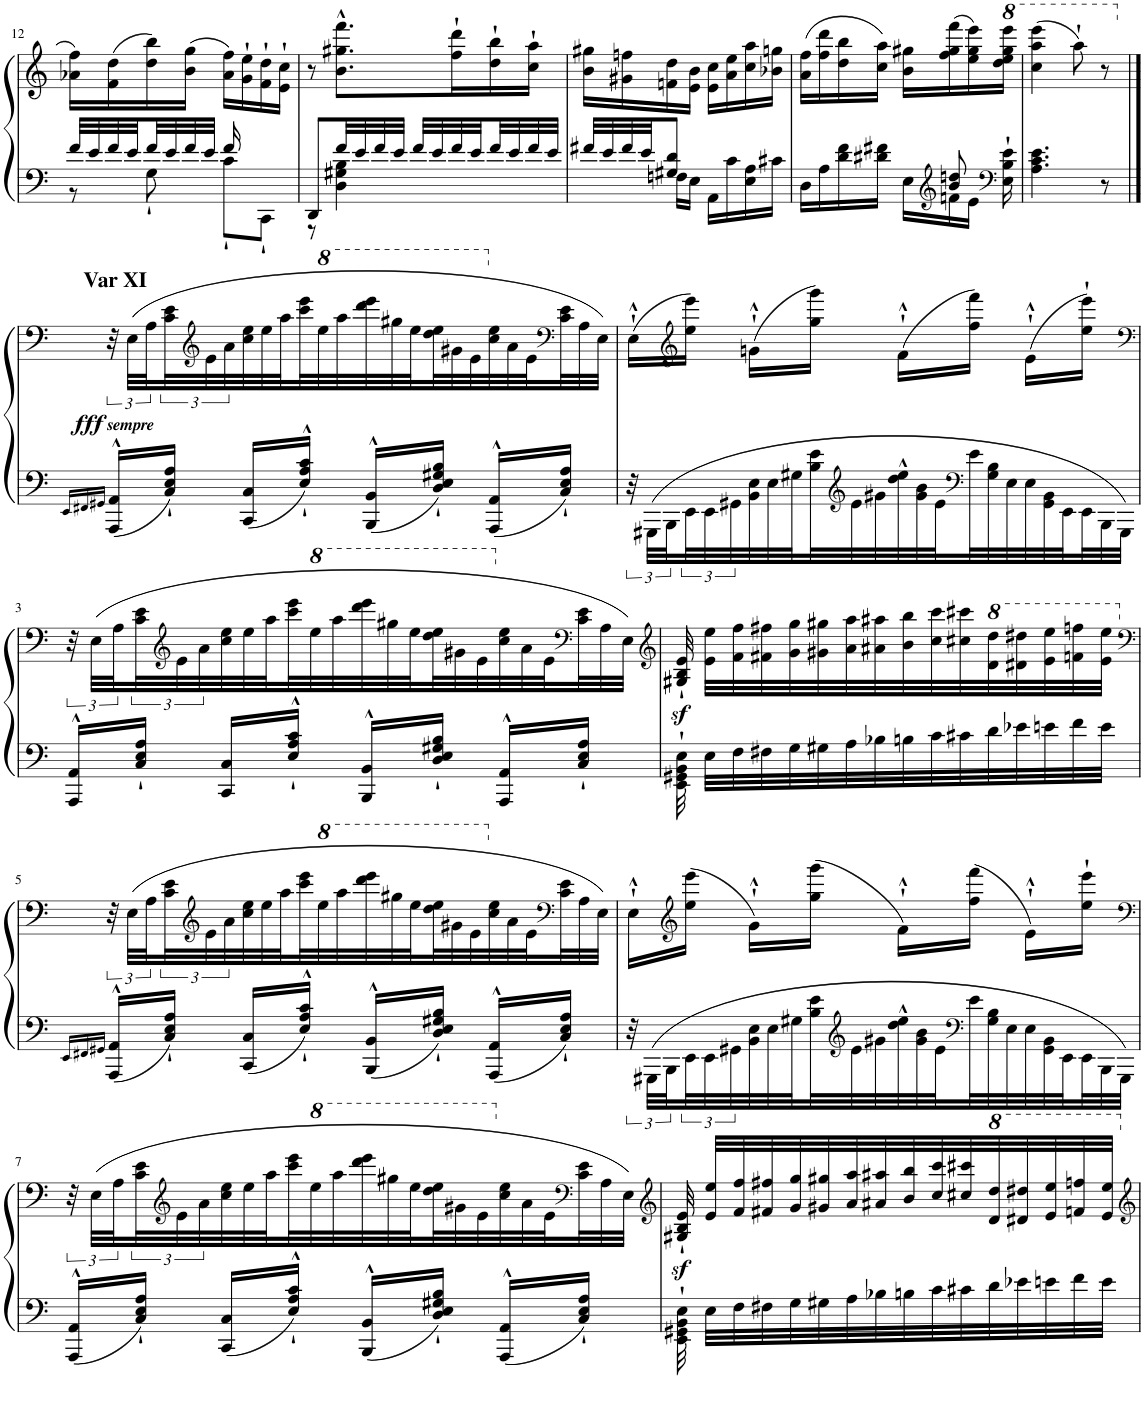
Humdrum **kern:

**kern	**kern	**dynam
*part1	*part1	*part1
*staff2	*staff1	*staff1/2
*I"Piano	*	*
*I'Pno.	*	*
!!LO:PB:g=z
*clefF4	*clefG2	*
*k[]	*k[]	*
*M2/4	*M2/4	*
=12	=12	=12
*^	*	*
32f/LLL	8r	16a-X\ 16ff\LL	.
32e/	.	.	.
32f/	.	(16f\ 16dd\	.
32e/	.	.	.
32f/	8G`\	16dd\ 16bb\)	.
32e/	.	.	.
32f/	.	(16b\ 16gg\JJ	.
32e/JJJ	.	.	.
8c`\L	16f/	16a-\ 16ff\LL)	.
.	8.ryy	16g\` 16ee\`	.
8CC`<\J	.	16f\` 16dd\`	.
.	.	16e\` 16cc\`JJ	.
=13	=13	=13	=13
8DD/L	8r	8r	.
32f/LL	4D\ 4G#X\ 4B\	8.b\^^ 8.gg#X\^^ 8.fff\^^L	.
32e/	.	.	.
32f/	.	.	.
32e/JJJ	.	.	.
32f/LLL	.	.	.
32e/	.	.	.
32f/	.	16ff\` 16ddd\`L	.
32e/	.	.	.
32f/	8ryy	16dd\` 16bb\`	.
32e/	.	.	.
32f/	.	16cc\` 16aa\`JJ	.
32e/JJJ	.	.	.
=14	=14	=14	=14
32f#X/LLL	8ryy	16b\ 16gg#X\LL	.
32e/	.	.	.
32f#/	.	16g#X\ 16ffn\	.
32e/JJ	.	.	.
8G#X/ 8d/J	16Fn\LL	16fn\ 16dd\	.
.	16E\JJ	16e\ 16b\JJ	.
16AA\LL	4ryy	16e\ 16cc\LL	.
16c\	.	16a\ 16ee\	.
16E\ 16A\	.	16cc\ 16aa\	.
16c#X\JJ	.	16b-X\ 16ggn\JJ	.
=15	=15	=15	=15
16D\LL	16ryy	(16a\ 16ff\LL	.
*v	*v	*	*
16A\	16ff\ 16ddd\	.
16d\ 16f\	16dd\ 16bb\	.
16d#X\ 16f#X\JJ	16cc\ 16aa\JJ)	.
16E\LL	16b\ 16gg#X\LL	.
*clefG2	*	*
*^	*	*
16fn\	8b/ 8ddn/	(16ff\ 16gg#\ 16fff\	.
16e\JJ	.	16ee\ 16gg#\ 16eee\)	.
*clefF4	*	*	*
*	*	*8va	*
16E\`> 16B\`> 16e\`>	16ryy	16ddd\ 16eee\ 16ggg#\ 16eeee\JJ	.
*v	*v	*	*
=16	=16	=16
4.A\ 4.c\ 4.e\	(4ccc\ 4aaa\ 4eeee\	.
.	8aaa`\)	.
8r	8r	.
!!LO:LB:g=z
==1	==1	==1
16qEE/LL	.	.
16qFF#X/	.	.
16qGG#X/JJ	.	.
*	*clefF4	*
*	*X8va	*
!	!LO:TX:a:B:t=Var XI	!
!	!	!LO:DY:b
!	!	!LO:DY:n=1:b
16AAA/^^ 16AA/^^LL	48r	fff other-dynamics
.	(48E\LLL	.
.	48A\	.
16C/` 16E/` 16A/`JJ	48c\ 48e\	.
*	*clefG2	*
.	48e\	.
.	48a\	.
16CC/ 16C/LL	48cc\ 48ee\	.
.	48ee\	.
.	48aa\	.
16E/`^^ 16A/`^^ 16c/`^^JJ	48ccc\ 48eee\	.
*	*8va	*
.	48eee\	.
.	48aaa\	.
16BBB/^^ 16BB/^^LL	48dddd\ 48eeee\	.
.	48ggg#X\	.
.	48eee\	.
16D/` 16E/` 16G#X/` 16B/`JJ	48ddd\ 48eee\	.
.	48gg#X\	.
.	48ee\	.
*	*X8va	*
16AAA/^^ 16AA/^^LL	48cc\ 48ee\	.
.	48a\	.
.	48e\	.
*	*clefF4	*
*	*Xbrackettup	*
16C/` 16E/` 16A/`JJ	48c\ 48e\	.
.	48A\	.
.	48E\JJJ)	.
=2	=2	=2
48r	(16E`^^\LL	.
48GGG#X\LLL	.	.
48BBB\	.	.
*	*clefG2	*
48EE\	16ee\ 16eee\JJ)	.
48EE\	.	.
48GG#X\	.	.
48BB\ 48E\	(16gn`^^\LL	.
48E\	.	.
48G#X\	.	.
48B\ 48e\	16gg\ 16ggg\JJ)	.
*clefG2	*	*
48e\	.	.
48g#X\	.	.
48dd\^^ 48ee\^^	(16f`^^\LL	.
48g#\ 48b\	.	.
48e\	.	.
*clefF4	*	*
48e\	16ff\ 16fff\JJ)	.
48G#\ 48B\	.	.
48E\	.	.
48E\	(16e`^^\LL	.
48GG#\ 48BB\	.	.
48EE\	.	.
*Xbrackettup	*	*
48EE\	16ee\` 16eee\`JJ)	.
48BBB\	.	.
48GGG#\JJJ	.	.
!!LO:LB:g=z
=3	=3	=3
*	*clefF4	*
*	*brackettup	*
16AAA/^^ 16AA/^^LL	48r	.
.	(48E\LLL	.
.	48A\	.
16C/` 16E/` 16A/`JJ	48c\ 48e\	.
*	*clefG2	*
.	48e\	.
.	48a\	.
16CC/ 16C/LL	48cc\ 48ee\	.
.	48ee\	.
.	48aa\	.
16E/`^^ 16A/`^^ 16c/`^^JJ	48ccc\ 48eee\	.
*	*8va	*
.	48eee\	.
.	48aaa\	.
16BBB/^^ 16BB/^^LL	48dddd\ 48eeee\	.
.	48ggg#X\	.
.	48eee\	.
16D/` 16E/` 16G#X/` 16B/`JJ	48ddd\ 48eee\	.
.	48gg#X\	.
.	48ee\	.
*	*X8va	*
16AAA/^^ 16AA/^^LL	48cc\ 48ee\	.
.	48a\	.
.	48e\	.
*	*clefF4	*
*	*Xbrackettup	*
16C/` 16E/` 16A/`JJ	48c\ 48e\	.
.	48A\	.
.	48E\JJJ)	.
=4	=4	=4
*	*clefG2	*
32EE\` 32GG#X\` 32BB\` 32E\`	32G#X/z<` 32B/z<` 32e/z<`	.
32E\LLL	32e\ 32ee\LLL	.
32F\	32f\ 32ff\	.
32F#X\	32f#X\ 32ff#X\	.
32G\	32g\ 32gg\	.
32G#X\	32g#X\ 32gg#X\	.
32A\	32a\ 32aa\	.
32B-X\	32a#X\ 32aa#X\	.
32Bn\	32b\ 32bb\	.
32c\	32cc\ 32ccc\	.
32c#X\	32cc#X\ 32ccc#X\	.
*	*8va	*
32d\	32dd\ 32ddd\	.
32e-X\	32dd#X\ 32ddd#X\	.
32en\	32ee\ 32eee\	.
32f\	32ffn\ 32fffn\	.
32e\JJJ	32ee\ 32eee\JJJ	.
!!LO:LB:g=z
=5	=5	=5
16qEE/LL	.	.
16qFF#X/	.	.
16qGG#X/JJ	.	.
*	*clefF4	*
*	*X8va	*
*	*brackettup	*
16AAA/^^ 16AA/^^LL	48r	.
.	(48E\LLL	.
.	48A\	.
16C/` 16E/` 16A/`JJ	48c\ 48e\	.
*	*clefG2	*
.	48e\	.
.	48a\	.
16CC/ 16C/LL	48cc\ 48ee\	.
.	48ee\	.
.	48aa\	.
16E/`^^ 16A/`^^ 16c/`^^JJ	48ccc\ 48eee\	.
*	*8va	*
.	48eee\	.
.	48aaa\	.
16BBB/^^ 16BB/^^LL	48dddd\ 48eeee\	.
.	48ggg#X\	.
.	48eee\	.
16D/` 16E/` 16G#X/` 16B/`JJ	48ddd\ 48eee\	.
.	48gg#X\	.
.	48ee\	.
*	*X8va	*
16AAA/^^ 16AA/^^LL	48cc\ 48ee\	.
.	48a\	.
.	48e\	.
*	*clefF4	*
*	*Xbrackettup	*
16C/` 16E/` 16A/`JJ	48c\ 48e\	.
.	48A\	.
.	48E\JJJ)	.
=6	=6	=6
*brackettup	*	*
48r	16E`^^\LL	.
48GGG#X\LLL	.	.
48BBB\	.	.
*	*clefG2	*
48EE\	(16ee\ 16eee\JJ	.
48EE\	.	.
48GG#X\	.	.
48BB\ 48E\	16g`^^\LL)	.
48E\	.	.
48G#X\	.	.
48B\ 48e\	(16gg\ 16ggg\JJ	.
*clefG2	*	*
48e\	.	.
48g#X\	.	.
48dd\^^ 48ee\^^	16f`^^\LL)	.
48g#\ 48b\	.	.
48e\	.	.
*clefF4	*	*
48e\	(16ff\ 16fff\JJ	.
48G#\ 48B\	.	.
48E\	.	.
48E\	16e`^^\LL)	.
48GG#\ 48BB\	.	.
48EE\	.	.
*Xbrackettup	*	*
48EE\	16ee\` 16eee\`JJ	.
48BBB\	.	.
48GGG#\JJJ	.	.
!!LO:LB:g=z
=7	=7	=7
*	*clefF4	*
*	*brackettup	*
16AAA/^^ 16AA/^^LL	48r	.
.	(48E\LLL	.
.	48A\	.
16C/` 16E/` 16A/`JJ	48c\ 48e\	.
*	*clefG2	*
.	48e\	.
.	48a\	.
16CC/ 16C/LL	48cc\ 48ee\	.
.	48ee\	.
.	48aa\	.
16E/`^^ 16A/`^^ 16c/`^^JJ	48ccc\ 48eee\	.
*	*8va	*
.	48eee\	.
.	48aaa\	.
16BBB/^^ 16BB/^^LL	48dddd\ 48eeee\	.
.	48ggg#X\	.
.	48eee\	.
16D/` 16E/` 16G#X/` 16B/`JJ	48ddd\ 48eee\	.
.	48gg#X\	.
.	48ee\	.
*	*X8va	*
16AAA/^^ 16AA/^^LL	48cc\ 48ee\	.
.	48a\	.
.	48e\	.
*	*clefF4	*
*	*Xbrackettup	*
16C/` 16E/` 16A/`JJ	48c\ 48e\	.
.	48A\	.
.	48E\JJJ)	.
=8	=8	=8
*	*clefG2	*
32EE\` 32GG#X\` 32BB\` 32E\`	32G#X/z<` 32B/z<` 32e/z<`	.
32E\LLL	32e/ 32ee/LLL	.
32F\	32f/ 32ff/	.
32F#X\	32f#X/ 32ff#X/	.
32G\	32g/ 32gg/	.
32G#X\	32g#X/ 32gg#X/	.
32A\	32a/ 32aa/	.
32B-X\	32a#X/ 32aa#X/	.
32Bn\	32b/ 32bb/	.
32c\	32cc/ 32ccc/	.
32c#X\	32cc#X/ 32ccc#X/	.
*	*8va	*
32d\	32dd/ 32ddd/	.
32e-X\	32dd#X/ 32ddd#X/	.
32en\	32ee/ 32eee/	.
32f\	32ffn/ 32fffn/	.
32e\JJJ	32ee/ 32eee/JJJ	.
*	*X8va	*
=	=	=
*-	*-	*-
